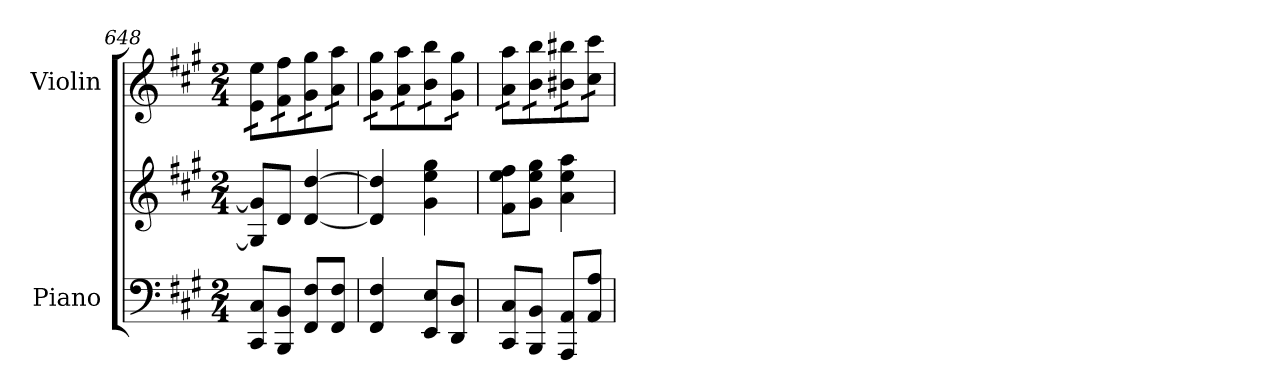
**kern	**kern	**kern
*part2	*part2	*part1
*staff3	*staff2	*staff1
*I"Piano	*	*I"Violin
*I'Pno.	*	*I'Vln.
*clefF4	*clefG2	*clefG2
*k[f#c#g#]	*k[f#c#g#]	*k[f#c#g#]
*M2/4	*M2/4	*M2/4
=648	=648	=648
*	*	*tremolo
8CC#/ 8C#/L	8G#/] 8g#/]L	16e\ 16ee\LL
.	.	16e\ 16ee\
8BBB/ 8BB/J	8d/J	16f#\ 16ff#\
.	.	16f#\ 16ff#\
8FF#/ 8F#/L	[4d/ [4dd/	16g#\ 16gg#\
.	.	16g#\ 16gg#\
8FF#/ 8F#/J	.	16a\ 16aa\
.	.	16a\ 16aa\JJ
=649	=649	=649
4FF#/ 4F#/	4d/] 4dd/]	16g#\ 16gg#\LL
.	.	16g#\ 16gg#\
.	.	16a\ 16aa\
.	.	16a\ 16aa\
8EE/ 8E/L	4g#\ 4ee\ 4gg#\	16b\ 16bb\
.	.	16b\ 16bb\
8DD/ 8D/J	.	16g#\ 16gg#\
.	.	16g#\ 16gg#\JJ
=650	=650	=650
8CC#/ 8C#/L	8f#\ 8ee\ 8ff#\L	16a\ 16aa\LL
.	.	16a\ 16aa\
8BBB/ 8BB/J	8g#\ 8ee\ 8gg#\J	16b\ 16bb\
.	.	16b\ 16bb\
8AAA/ 8AA/L	4a\ 4ee\ 4aa\	16b#X\ 16bb#X\
.	.	16b#X\ 16bb#X\
8AA/ 8A/J	.	16cc#\ 16ccc#\
.	.	16cc#\ 16ccc#\JJ
*	*	*Xtremolo
=	=	=
*-	*-	*-
